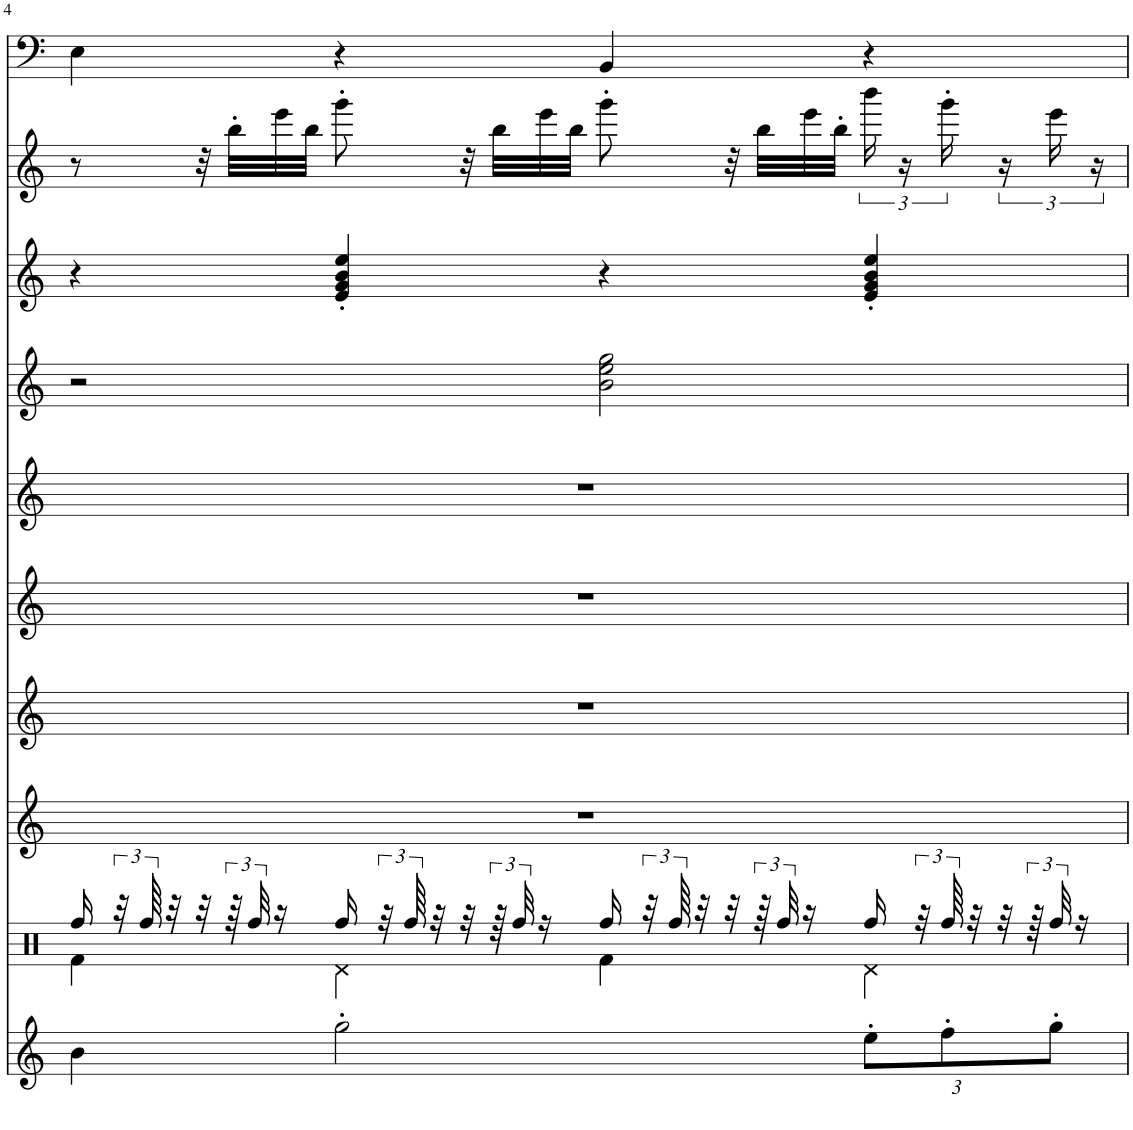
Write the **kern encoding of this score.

**kern	**kern	**kern	**kern	**kern	**kern	**kern	**kern	**kern	**kern
*part10	*part9	*part8	*part7	*part6	*part5	*part4	*part3	*part2	*part1
*staff10	*staff9	*staff8	*staff7	*staff6	*staff5	*staff4	*staff3	*staff2	*staff1
*I"Synth Voice	*I"Percussion	*I"Grand Piano	*I"Strings 1	*I"Muted Trumpet	*I"Trumpet	*I"Voice Oohs	*I"Banjo	*I"Grand Piano	*I"Acoustic Bass
*I'V	*	*I'Pno	*I'Str	*I'Tpt	*I'Tpt	*I'V	*I'Bjo	*I'Pno	*I'Ac b
!!LO:PB:g=z
*clefG2	*clefX	*clefG2	*clefG2	*clefG2	*clefG2	*clefG2	*clefG2	*clefG2	*clefF4
*	*	*	*	*Trd1c2	*Trd1c2	*	*Trd7c12	*	*
*k[]	*k[]	*k[]	*k[]	*k[]	*k[]	*k[]	*k[]	*k[]	*k[]
*M4/4	*M4/4	*M4/4	*M4/4	*M4/4	*M4/4	*M4/4	*M4/4	*M4/4	*M4/4
=4	=4	=4	=4	=4	=4	=4	=4	=4	=4
*	*^	*	*	*	*	*	*	*	*
4b\	16Rff/	4Rf\	1r	1r	1r	1r	2r	4r	8r	4E\
.	48r	.	.	.	.	.	.	.	.	.
.	96Rff/	.	.	.	.	.	.	.	.	.
.	32r	.	.	.	.	.	.	.	.	.
.	32r	.	.	.	.	.	.	.	32r	.
.	96r	.	.	.	.	.	.	.	32bb'\LLL	.
.	48Rff/	.	.	.	.	.	.	.	.	.
.	16r	.	.	.	.	.	.	.	32eee\	.
.	.	.	.	.	.	.	.	.	32bb\JJJ	.
2gg'\	16Rff/	4Rd\	.	.	.	.	.	4e/' 4g/' 4b/' 4ee/'	8ggg'\	4r
.	48r	.	.	.	.	.	.	.	.	.
.	96Rff/	.	.	.	.	.	.	.	.	.
.	32r	.	.	.	.	.	.	.	.	.
.	32r	.	.	.	.	.	.	.	32r	.
.	96r	.	.	.	.	.	.	.	32bb\LLL	.
.	48Rff/	.	.	.	.	.	.	.	.	.
.	16r	.	.	.	.	.	.	.	32eee\	.
.	.	.	.	.	.	.	.	.	32bb\JJJ	.
.	16Rff/	4Rf\	.	.	.	.	2b\ 2ee\ 2gg\	4r	8ggg'\	4BB/
.	48r	.	.	.	.	.	.	.	.	.
.	96Rff/	.	.	.	.	.	.	.	.	.
.	32r	.	.	.	.	.	.	.	.	.
.	32r	.	.	.	.	.	.	.	32r	.
.	96r	.	.	.	.	.	.	.	32bb\LLL	.
.	48Rff/	.	.	.	.	.	.	.	.	.
.	16r	.	.	.	.	.	.	.	32eee\	.
.	.	.	.	.	.	.	.	.	32bb'\JJJ	.
*Xbrackettup	*	*	*	*	*	*	*	*	*	*
12ee'\L	16Rff/	4Rd\	.	.	.	.	.	4e/' 4g/' 4b/' 4ee/'	24bbb\	4r
.	.	.	.	.	.	.	.	.	24r	.
.	48r	.	.	.	.	.	.	.	.	.
12ff'\	96Rff/	.	.	.	.	.	.	.	24ggg'\	.
.	32r	.	.	.	.	.	.	.	.	.
.	32r	.	.	.	.	.	.	.	24r	.
.	96r	.	.	.	.	.	.	.	.	.
12gg'\J	48Rff/	.	.	.	.	.	.	.	24eee\	.
.	16r	.	.	.	.	.	.	.	.	.
.	.	.	.	.	.	.	.	.	24r	.
*	*v	*v	*	*	*	*	*	*	*	*
=	=	=	=	=	=	=	=	=	=
*-	*-	*-	*-	*-	*-	*-	*-	*-	*-
